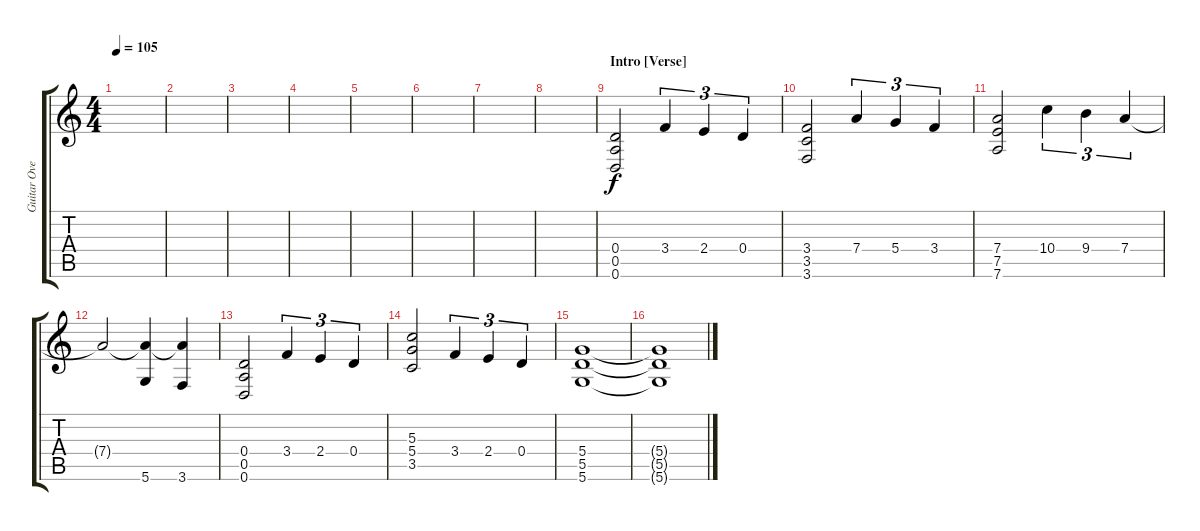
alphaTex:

\track ("Guitar Overdrive" "Guitar Ove") {instrument overdrivenguitar}
\staff {score tabs}
\tuning (E4 B3 G3 D3 A2 D2) {hide}
\ts (4 4)
\tempo 105
\clef g2
\ks c
|
|
|
|
|
|
|
|
\section ("" "Intro [Verse]")
(0.4 0.5 0.6).2 3.4.4{tu (3 2)} 2.4.4{tu (3 2)} 0.4.4{tu (3 2)} |
(3.4 3.5 3.6).2 7.4.4{tu (3 2)} 5.4.4{tu (3 2)} 3.4.4{tu (3 2)} |
(7.4 7.5 7.6).2 10.4.4{tu (3 2)} 9.4.4{tu (3 2)} 7.4.4{tu (3 2)} |
7.4{t}.2 (7.4{t} 5.6).4 (7.4{t} 3.6).4 |
(0.4 0.5 0.6).2 3.4.4{tu (3 2)} 2.4.4{tu (3 2)} 0.4.4{tu (3 2)} |
(5.3 5.4 3.5).2 3.4.4{tu (3 2)} 2.4.4{tu (3 2)} 0.4.4{tu (3 2)} |
(5.4 5.5 5.6).1 |
(5.4{t} 5.5{t} 5.6{t}).1
